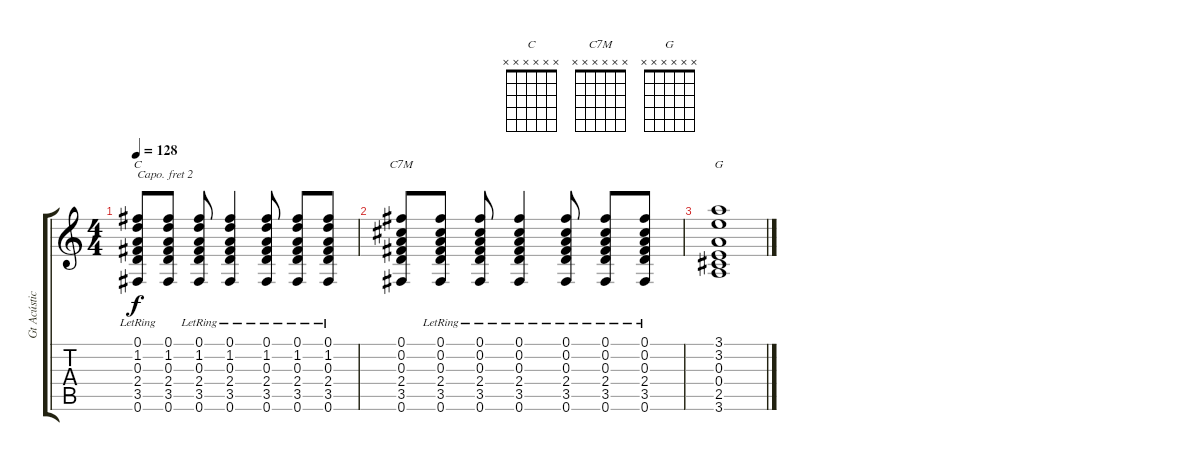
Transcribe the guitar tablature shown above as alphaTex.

\track ("Gt Acústica + Overdrive" "Gt Acústic") {instrument acousticguitarsteel}
\staff {score tabs}
\capo 2
\tuning (E4 B3 G3 D3 A2 E2) {hide}
\chord ("C" x x x x x x)
\chord ("C7M" x x x x x x)
\chord ("G" x x x x x x)
\ts (4 4)
\tempo 128
\clef g2
\ks c
(0.1{lr} 1.2{lr} 0.3{lr} 2.4{lr} 3.5{lr} 0.6).8{ch "C" dy f} (0.1 1.2 0.3 2.4 3.5 0.6).8 (0.1{lr} 1.2{lr} 0.3{lr} 2.4{lr} 3.5{lr} 0.6).8 (0.1{lr} 1.2{lr} 0.3{lr} 2.4{lr} 3.5{lr} 0.6).4 (0.1{lr} 1.2{lr} 0.3{lr} 2.4{lr} 3.5{lr} 0.6).8 (0.1{lr} 1.2{lr} 0.3{lr} 2.4{lr} 3.5{lr} 0.6).8 (0.1{lr} 1.2{lr} 0.3{lr} 2.4{lr} 3.5{lr} 0.6).8 |
(0.1 0.2 0.3 2.4 3.5 0.6).8{ch "C7M"} (0.1{lr} 0.2{lr} 0.3{lr} 2.4{lr} 3.5{lr} 0.6).8 (0.1{lr} 0.2{lr} 0.3{lr} 2.4{lr} 3.5{lr} 0.6).8 (0.1{lr} 0.2{lr} 0.3{lr} 2.4{lr} 3.5{lr} 0.6).4 (0.1{lr} 0.2{lr} 0.3{lr} 2.4{lr} 3.5{lr} 0.6).8 (0.1{lr} 0.2{lr} 0.3{lr} 2.4{lr} 3.5{lr} 0.6).8 (0.1{lr} 0.2{lr} 0.3{lr} 2.4{lr} 3.5{lr} 0.6).8 |
(3.1 3.2 0.3 0.4 2.5 3.6).1{ch "G"}
